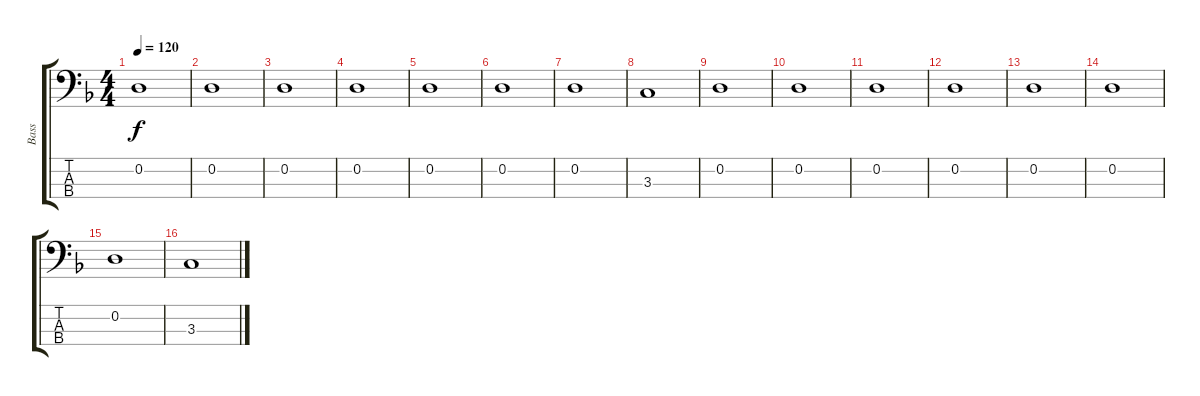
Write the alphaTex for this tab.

\track ("Bass" "Bass") {instrument electricbassfinger}
\staff {score tabs}
\tuning (G2 D2 A1 E1) {hide}
\ts (4 4)
\tempo 120
\clef f4
\ks dminor
0.2.1{dy f} |
0.2.1 |
0.2.1 |
0.2.1 |
0.2.1 |
0.2.1 |
0.2.1 |
3.3.1 |
0.2.1 |
0.2.1 |
0.2.1 |
0.2.1 |
0.2.1 |
0.2.1 |
0.2.1 |
3.3.1
